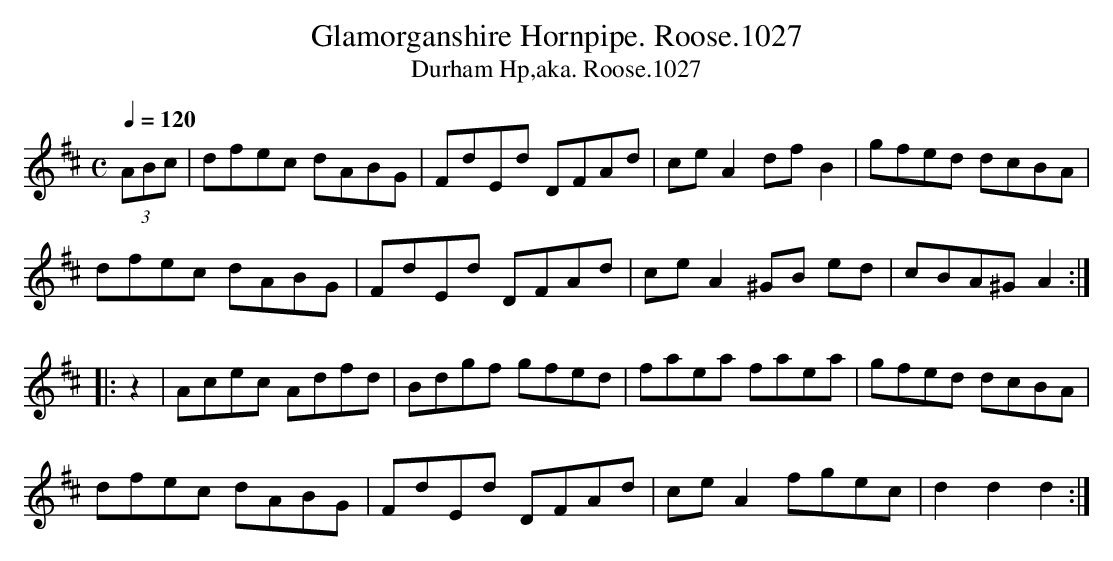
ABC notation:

X:1
T:Glamorganshire Hornpipe. Roose.1027
T:Durham Hp,aka. Roose.1027
Q:1/4=120
L:1/8
M:C
K:D
(3ABc|dfec dABG | FdEd DFAd|ceA2dfB2|gfed dcBA|
dfec dABG|FdEd DFAd|ceA2^GB ed|cBA^G A2:|
|:z2|Acec Adfd|Bdgf gfed| faea faea|gfed dcBA|
dfec dABG|FdEd DFAd|ceA2fgec|d2d2d2:|
